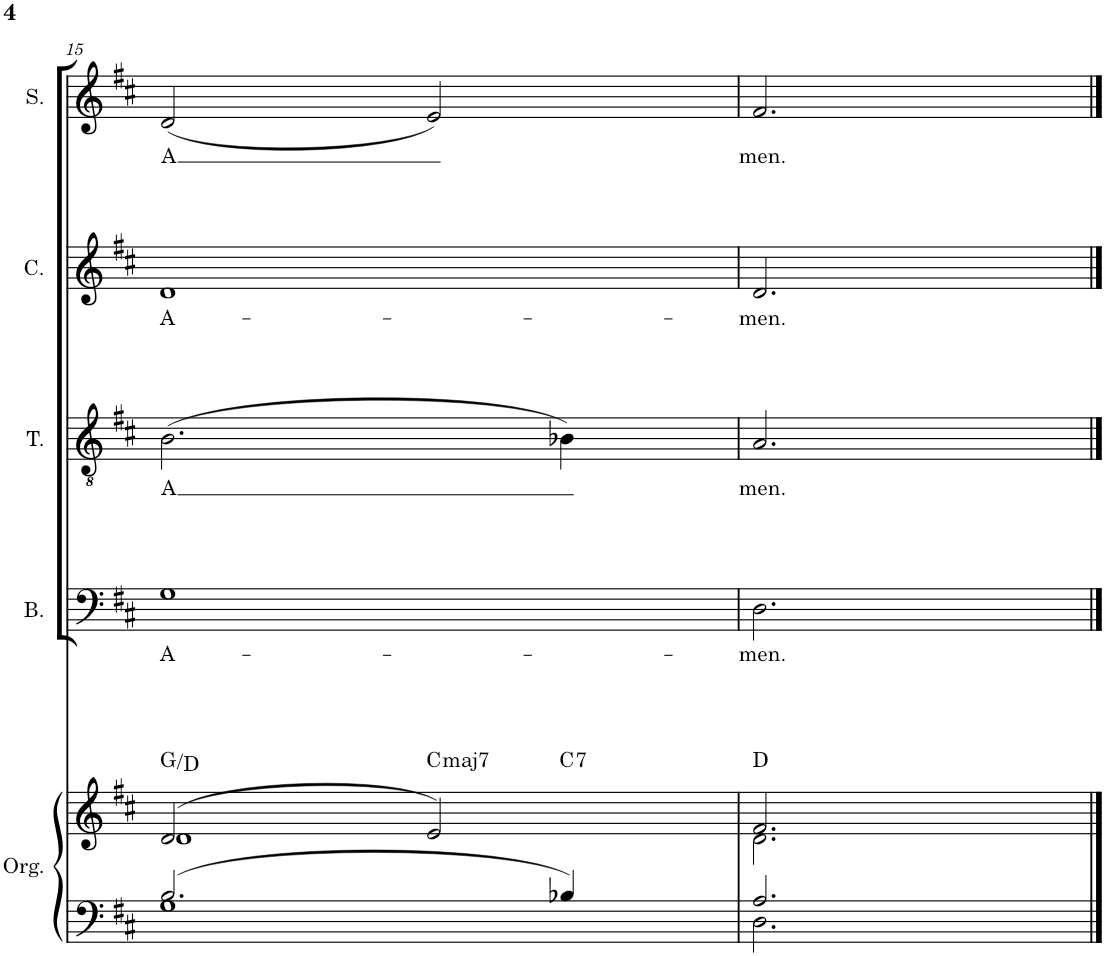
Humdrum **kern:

**kern	**kern	**text	**harte	**kern	**text	**kern	**text	**kern	**text	**kern	**text
*part5	*part5	*part5	*part5	*part4	*part4	*part3	*part3	*part2	*part2	*part1	*part1
*staff6	*staff5	*staff5	*	*staff4	*staff4	*staff3	*staff3	*staff2	*staff2	*staff1	*staff1
*I"Órgano	*	*	*	*I"Bajo	*	*I"Tenor	*	*I"Contralto	*	*I"Soprano	*
*	*	*	*	*I'B.	*	*I'T.	*	*I'C.	*	*I'S.	*
!!LO:PB:g=z
*clefF4	*clefG2	*	*	*clefF4	*	*clefGv2	*	*clefG2	*	*clefG2	*
*k[f#c#]	*k[f#c#]	*	*	*k[f#c#]	*	*k[f#c#]	*	*k[f#c#]	*	*k[f#c#]	*
*M4/4	*M4/4	*	*	*M4/4	*	*M4/4	*	*M4/4	*	*M4/4	*
=15	=15	=15	=15	=15	=15	=15	=15	=15	=15	=15	=15
*^	*	*	*	*	*	*	*	*	*	*	*
!	!	!	!LO:LY:b	!	!	!LO:LY:b	!	!LO:LY:b	!	!LO:LY:b	!	!LO:LY:b
*	*	*^	*	*	*	*	*	*	*	*	*	*
*	*	*	*^	*	*	*	*	*	*	*	*	*	*
2.B/	1G	(2d/	1d	2.ryy	A	G:maj/5	1G	A-	(2.B\	A	1d	A-	(2d/	A
!	!	!	!	!	!	!LO:H:kt=maj7	!	!	!	!	!	!	!	!
.	.	2e/)	.	.	.	C:maj7	.	.	.	.	.	.	2e/)	.
!	!	!	!	!	!	!LO:H:kt=7	!	!	!	!	!	!	!	!
4B-X/	.	.	.	4ryy	.	C:7	.	.	4B-X\)	.	.	.	.	.
=16	=16	=16	=16	=16	=16	=16	=16	=16	=16	=16	=16	=16	=16	=16
!	!	!	!	!	!LO:LY:b	!	!	!LO:LY:b	!	!LO:LY:b	!	!LO:LY:b	!	!LO:LY:b
*	*	*	*v	*v	*	*	*	*	*	*	*	*	*	*
2.A/	2.D\	2.f#/	2.d\	men.	D:maj	2.D\	-men.	2.A/	men.	2.d/	-men.	2.f#/	men.
*v	*v	*	*	*	*	*	*	*	*	*	*	*	*
*	*v	*v	*	*	*	*	*	*	*	*	*	*
==	==	==	==	==	==	==	==	==	==	==	==
*-	*-	*-	*-	*-	*-	*-	*-	*-	*-	*-	*-
